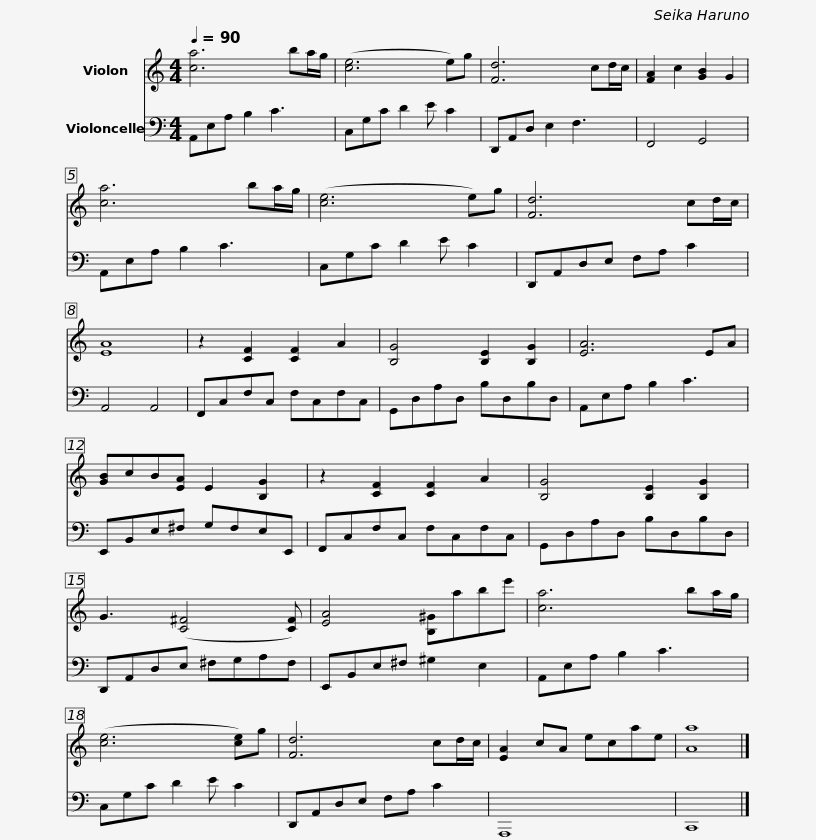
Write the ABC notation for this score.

X:1
%%score 1 2
L:1/8
Q:1/4=90
M:4/4
I:linebreak $
K:C
V:1 treble
V:2 bass
V:1
 [ca]6 ba/g/ | ([ce]6 e)g | [Fd]6 cd/c/ | [FA]2 c2 [GB]2 G2 | [ca]6 ba/g/ |$ %5
 ([ce]6 e)g | [Fd]6 cd/c/ | [EA]8 | z2 [CF]2 [CF]2 A2 | [B,G]4 [B,E]2 [B,G]2 | %10
 [EA]6 EA |$ [GB]cB[EA] E2 [B,G]2 | z2 [CF]2 [CF]2 A2 | [B,G]4 [B,E]2 [B,G]2 | G3 ([C^F]4 [CF]) | %15
 [EA]4 [B,^G]abe' |$ [ca]6 ba/g/ | ([ce]6 [ce])g | [Fd]6 cd/c/ | [EA]2 cA ecae | %20
 [Aa]8 |] %21
V:2
 A,,E,A, B,2 C3 | C,G,C D2 E C2 | D,,A,,D, E,2 F,3 | F,,4 G,,4 | A,,E,A, B,2 C3 |$ %5
 C,G,C D2 E C2 | D,,A,,D,E, F,A, C2 | A,,4 A,,4 | F,,C,F,C, F,C,F,C, | G,,D,A,D, B,D,B,D, | %10
 A,,E,A, B,2 C3 |$ E,,B,,E,^F, G,F,E,E,, | F,,C,F,C, F,C,F,C, | G,,D,A,D, B,D,B,D, | D,,A,,D,E, ^F,G,A,F, | %15
 E,,B,,E,^F, ^G,2 E,2 |$ A,,E,A, B,2 C3 | C,G,C D2 E C2 | D,,A,,D,E, F,A, C2 | A,,,8 | %20
 C,,8 |] %21
